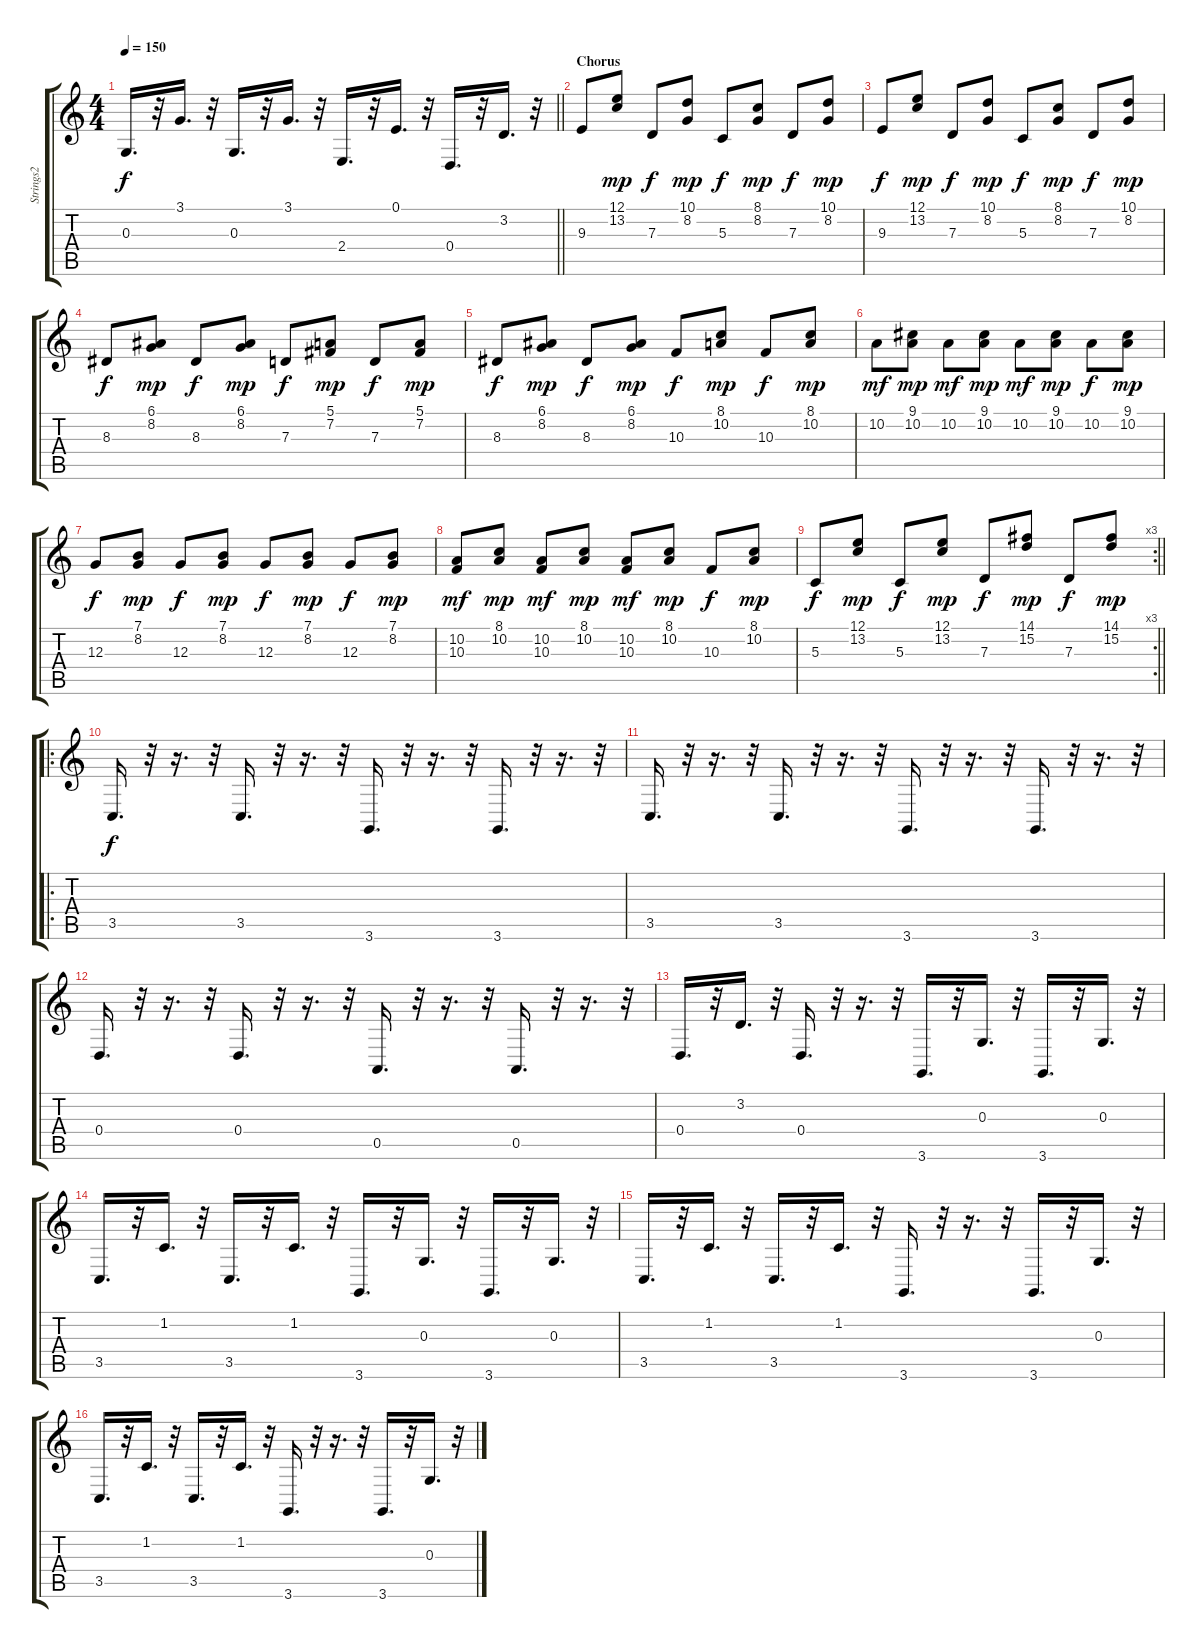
\track ("Strings2" "Strings2") {instrument pizzicatostrings}
\staff {score tabs}
\tuning (E4 B3 G3 D3 A2 E2) {hide}
\ts (4 4)
\tempo 150
\clef g2
\barLineRight lightlight
\ks c
0.3.16{d dy f} r.32 3.1.16{d} r.32 0.3.16{d} r.32 3.1.16{d} r.32 2.4.16{d} r.32 0.1.16{d} r.32 0.4.16{d} r.32 3.2.16{d} r.32 |
\section ("" "Chorus")
9.3.8{volume 6} (12.1 13.2).8{dy mp} 7.3.8{dy f} (10.1 8.2).8{dy mp} 5.3.8{dy f} (8.1 8.2).8{dy mp} 7.3.8{dy f} (10.1 8.2).8{dy mp} |
9.3.8{dy f} (12.1 13.2).8{dy mp} 7.3.8{dy f} (10.1 8.2).8{dy mp} 5.3.8{dy f} (8.1 8.2).8{dy mp} 7.3.8{dy f} (10.1 8.2).8{dy mp} |
8.3.8{dy f} (6.1 8.2).8{dy mp} 8.3.8{dy f} (6.1 8.2).8{dy mp} 7.3.8{dy f} (5.1 7.2).8{dy mp} 7.3.8{dy f} (5.1 7.2).8{dy mp} |
8.3.8{dy f} (6.1 8.2).8{dy mp} 8.3.8{dy f} (6.1 8.2).8{dy mp} 10.3.8{dy f} (8.1 10.2).8{dy mp} 10.3.8{dy f} (8.1 10.2).8{dy mp} |
10.2.8{dy mf} (9.1 10.2).8{dy mp} 10.2.8{dy mf} (9.1 10.2).8{dy mp} 10.2.8{dy mf} (9.1 10.2).8{dy mp} 10.2.8{dy f} (9.1 10.2).8{dy mp} |
12.3.8{dy f} (7.1 8.2).8{dy mp} 12.3.8{dy f} (7.1 8.2).8{dy mp} 12.3.8{dy f} (7.1 8.2).8{dy mp} 12.3.8{dy f} (7.1 8.2).8{dy mp} |
(10.2 10.3).8{dy mf} (8.1 10.2).8{dy mp} (10.2 10.3).8{dy mf} (8.1 10.2).8{dy mp} (10.2 10.3).8{dy mf} (8.1 10.2).8{dy mp} 10.3.8{dy f} (8.1 10.2).8{dy mp} |
\rc 3
\barLineRight lightlight
5.3.8{dy f} (12.1 13.2).8{dy mp} 5.3.8{dy f} (12.1 13.2).8{dy mp} 7.3.8{dy f} (14.1 15.2).8{dy mp} 7.3.8{dy f} (14.1 15.2).8{dy mp} |
\ro
\section ("" "")
3.5.16{d dy f volume 3} r.32 r.16{d} r.32 3.5.16{d} r.32 r.16{d} r.32 3.6.16{d} r.32 r.16{d} r.32 3.6.16{d} r.32 r.16{d} r.32 |
3.5.16{d} r.32 r.16{d} r.32 3.5.16{d} r.32 r.16{d} r.32 3.6.16{d} r.32 r.16{d} r.32 3.6.16{d} r.32 r.16{d} r.32 |
0.4.16{d} r.32 r.16{d} r.32 0.4.16{d} r.32 r.16{d} r.32 0.5.16{d} r.32 r.16{d} r.32 0.5.16{d} r.32 r.16{d} r.32 |
0.4.16{d} r.32 3.2.16{d} r.32 0.4.16{d} r.32 r.16{d} r.32 3.6.16{d} r.32 0.3.16{d} r.32 3.6.16{d} r.32 0.3.16{d} r.32 |
3.5.16{d} r.32 1.2.16{d} r.32 3.5.16{d} r.32 1.2.16{d} r.32 3.6.16{d} r.32 0.3.16{d} r.32 3.6.16{d} r.32 0.3.16{d} r.32 |
3.5.16{d} r.32 1.2.16{d} r.32 3.5.16{d} r.32 1.2.16{d} r.32 3.6.16{d} r.32 r.16{d} r.32 3.6.16{d} r.32 0.3.16{d} r.32 |
3.5.16{d} r.32 1.2.16{d} r.32 3.5.16{d} r.32 1.2.16{d} r.32 3.6.16{d} r.32 r.16{d} r.32 3.6.16{d} r.32 0.3.16{d} r.32
